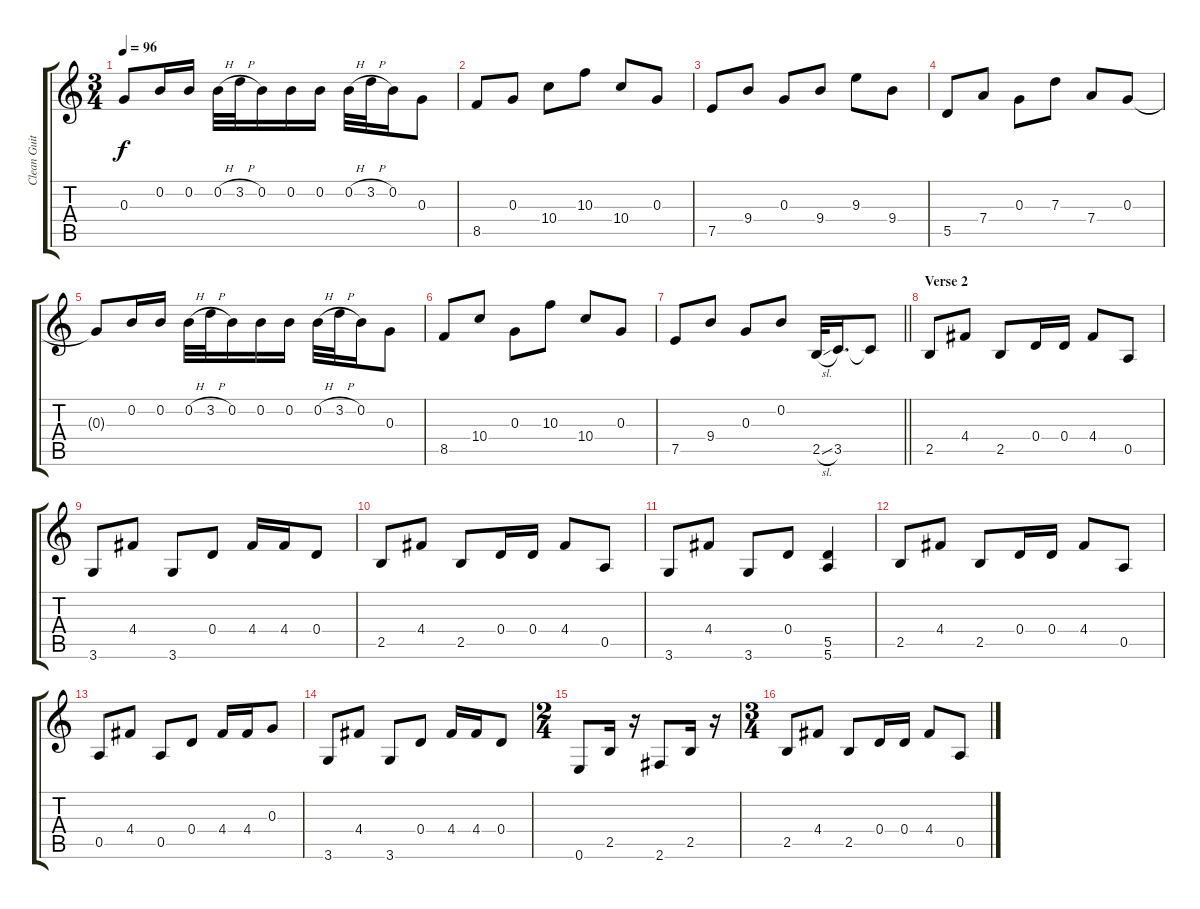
\track ("Clean Guitar \"James Hetfield\"" "Clean Guit") {instrument electricguitarclean}
\staff {score tabs}
\tuning (E4 B3 G3 D3 A2 E2) {hide}
\ts (3 4)
\tempo 96
\clef g2
\ks c
0.3{t}.8{dy f} 0.2.16 0.2.16 0.2{h}.32 3.2{h}.32 0.2.16 0.2.16 0.2.16 0.2{h}.32 3.2{h}.32 0.2.16 0.3.8 |
8.5.8 0.3.8 10.4.8 10.3.8 10.4.8 0.3.8 |
7.5.8 9.4.8 0.3.8 9.4.8 9.3.8 9.4.8 |
5.5.8 7.4.8 0.3.8 7.3.8 7.4.8 0.3.8 |
0.3{t}.8 0.2.16 0.2.16 0.2{h}.32 3.2{h}.32 0.2.16 0.2.16 0.2.16 0.2{h}.32 3.2{h}.32 0.2.16 0.3.8 |
8.5.8 10.4.8 0.3.8 10.3.8 10.4.8 0.3.8 |
\barLineRight lightlight
7.5.8 9.4.8 0.3.8 0.2.8 2.5{sl}.32 3.5.16{d} 3.5{t}.8 |
\section ("" "Verse 2")
2.5.8 4.4.8 2.5.8 0.4.16 0.4.16 4.4.8 0.5.8 |
3.6.8 4.4.8 3.6.8 0.4.8 4.4.16 4.4.16 0.4.8 |
2.5.8 4.4.8 2.5.8 0.4.16 0.4.16 4.4.8 0.5.8 |
3.6.8 4.4.8 3.6.8 0.4.8 (5.5 5.6).4 |
2.5.8 4.4.8 2.5.8 0.4.16 0.4.16 4.4.8 0.5.8 |
0.5.8 4.4.8 0.5.8 0.4.8 4.4.16 4.4.16 0.3.8 |
3.6.8 4.4.8 3.6.8 0.4.8 4.4.16 4.4.16 0.4.8 |
\ts (2 4)
0.6.8 2.5.16 r.16 2.6.8 2.5.16 r.16 |
\ts (3 4)
2.5.8 4.4.8 2.5.8 0.4.16 0.4.16 4.4.8 0.5.8
